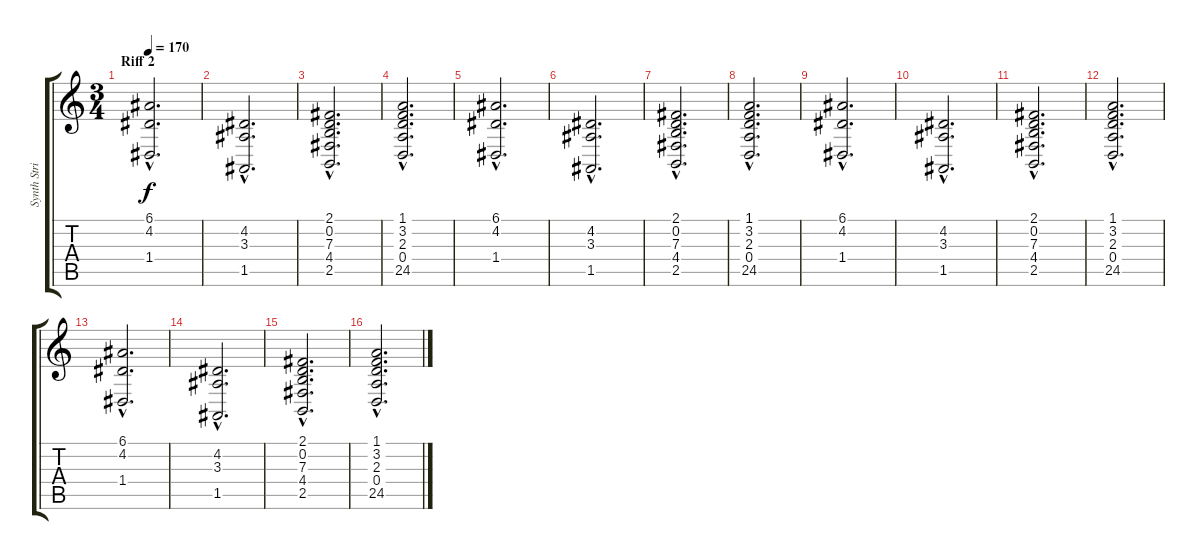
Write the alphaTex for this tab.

\track ("Synth Strings 2" "Synth Stri") {instrument synthstrings2}
\staff {score tabs}
\tuning (E4 B3 G3 D3 A2 E2) {hide}
\ts (3 4)
\section ("" "Riff 2")
\tempo 170
\clef g2
\ks c
(6.1{hac} 4.2{hac} 1.4{hac}).2{d dy f} |
(4.2{hac} 3.3{hac} 1.5{hac}).2{d} |
(2.1{hac} 0.2{hac} 7.3{hac} 4.4{hac} 2.5{hac}).2{d} |
(1.1{hac} 3.2{hac} 2.3{hac} 0.4{hac} 24.5{hac}).2{d} |
(6.1{hac} 4.2{hac} 1.4{hac}).2{d} |
(4.2{hac} 3.3{hac} 1.5{hac}).2{d} |
(2.1{hac} 0.2{hac} 7.3{hac} 4.4{hac} 2.5{hac}).2{d} |
(1.1{hac} 3.2{hac} 2.3{hac} 0.4{hac} 24.5{hac}).2{d} |
(6.1{hac} 4.2{hac} 1.4{hac}).2{d} |
(4.2{hac} 3.3{hac} 1.5{hac}).2{d} |
(2.1{hac} 0.2{hac} 7.3{hac} 4.4{hac} 2.5{hac}).2{d} |
(1.1{hac} 3.2{hac} 2.3{hac} 0.4{hac} 24.5{hac}).2{d} |
(6.1{hac} 4.2{hac} 1.4{hac}).2{d} |
(4.2{hac} 3.3{hac} 1.5{hac}).2{d} |
(2.1{hac} 0.2{hac} 7.3{hac} 4.4{hac} 2.5{hac}).2{d} |
(1.1{hac} 3.2{hac} 2.3{hac} 0.4{hac} 24.5{hac}).2{d}
